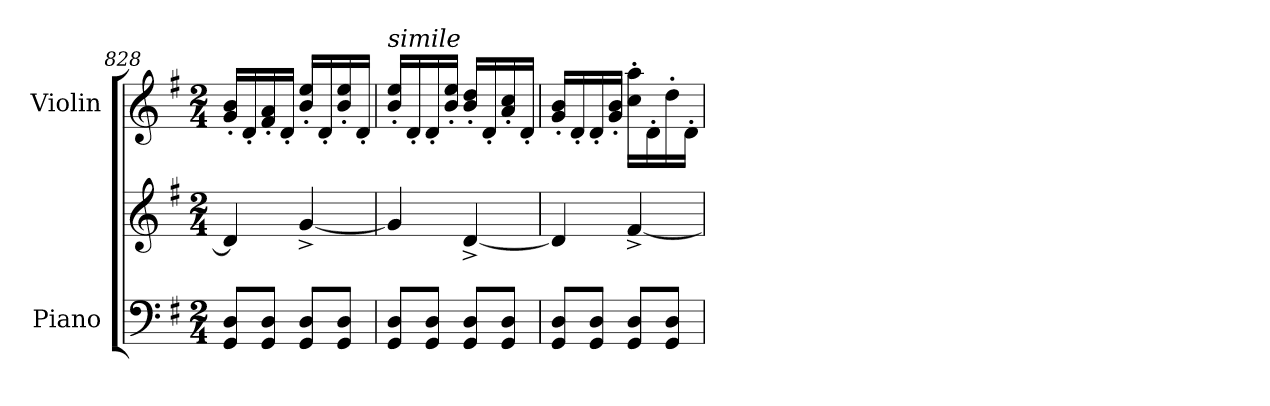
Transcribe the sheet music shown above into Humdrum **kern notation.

**kern	**kern	**kern
*part2	*part2	*part1
*staff3	*staff2	*staff1
*I"Piano	*	*I"Violin
*I'Pno.	*	*I'Vln.
*clefF4	*clefG2	*clefG2
*k[f#]	*k[f#]	*k[f#]
*M2/4	*M2/4	*M2/4
=828	=828	=828
8GG/ 8D/L	4d/]	16g/' 16b/'LL
.	.	16d'/
8GG/ 8D/J	.	16f#/' 16a/'
.	.	16d'/JJ
8GG/ 8D/L	[4g^/	16b/' 16ee/'LL
.	.	16d'/
8GG/ 8D/J	.	16b/' 16ee/'
.	.	16d'/JJ
=829	=829	=829
!	!	!LO:TX:a:i:t=simile
8GG/ 8D/L	4g/]	16b/' 16ee/'LL
.	.	16d'/
8GG/ 8D/J	.	16d'/
.	.	16b/' 16ee/'JJ
8GG/ 8D/L	[4d^/	16b/' 16dd/'LL
.	.	16d'/
8GG/ 8D/J	.	16a/' 16cc/'
.	.	16d'/JJ
=830	=830	=830
8GG/ 8D/L	4d/]	16g/' 16b/'LL
.	.	16d'/
8GG/ 8D/J	.	16d'/
.	.	16g/' 16b/'JJ
8GG/ 8D/L	[4f#^/	16cc\' 16aa\'LL
.	.	16d'\
8GG/ 8D/J	.	16dd'\
.	.	16d'\JJ
=	=	=
*-	*-	*-
